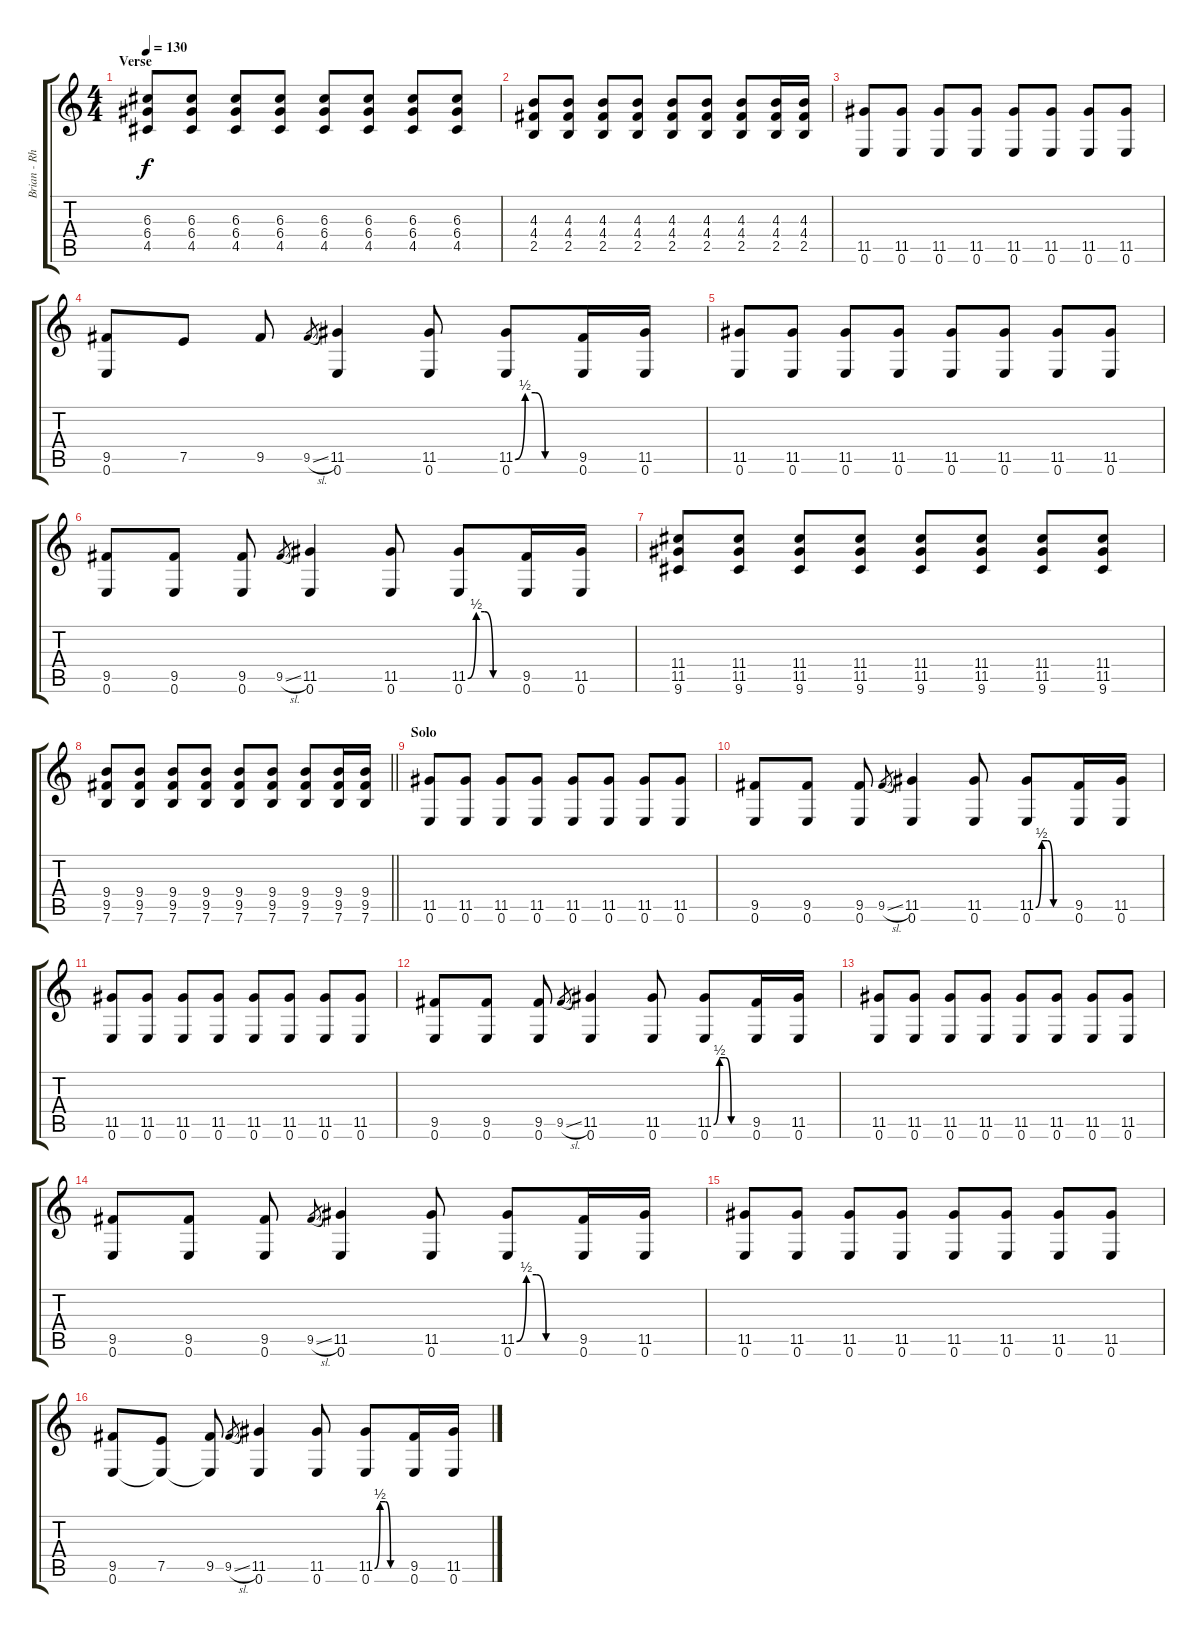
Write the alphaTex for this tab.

\track ("Brian - Rhythm Guitar" "Brian - Rh") {instrument electricguitarjazz}
\staff {score tabs}
\tuning (E4 B3 G3 D3 A2 E2) {hide}
\ts (4 4)
\section ("" "Verse")
\tempo 130
\clef g2
\ks c
(6.3 6.4 4.5).8{dy f} (6.3 6.4 4.5).8 (6.3 6.4 4.5).8 (6.3 6.4 4.5).8 (6.3 6.4 4.5).8 (6.3 6.4 4.5).8 (6.3 6.4 4.5).8 (6.3 6.4 4.5).8 |
(4.3 4.4 2.5).8 (4.3 4.4 2.5).8 (4.3 4.4 2.5).8 (4.3 4.4 2.5).8 (4.3 4.4 2.5).8 (4.3 4.4 2.5).8 (4.3 4.4 2.5).8 (4.3 4.4 2.5).16 (4.3 4.4 2.5).16 |
(11.5 0.6).8 (11.5 0.6).8 (11.5 0.6).8 (11.5 0.6).8 (11.5 0.6).8 (11.5 0.6).8 (11.5 0.6).8 (11.5 0.6).8 |
(9.5 0.6).8 7.5.8 9.5.8 9.5{sl}.8{gr} (11.5 0.6).4 (11.5 0.6).8 (11.5{be (custom 0 0 10 2 20 2 30 0 60 0)} 0.6).8 (9.5 0.6).16 (11.5 0.6).16 |
(11.5 0.6).8 (11.5 0.6).8 (11.5 0.6).8 (11.5 0.6).8 (11.5 0.6).8 (11.5 0.6).8 (11.5 0.6).8 (11.5 0.6).8 |
(9.5 0.6).8 (9.5 0.6).8 (9.5 0.6).8 9.5{sl}.8{gr} (11.5 0.6).4 (11.5 0.6).8 (11.5{be (custom 0 0 10 2 20 2 30 0 60 0)} 0.6).8 (9.5 0.6).16 (11.5 0.6).16 |
(11.4 11.5 9.6).8 (11.4 11.5 9.6).8 (11.4 11.5 9.6).8 (11.4 11.5 9.6).8 (11.4 11.5 9.6).8 (11.4 11.5 9.6).8 (11.4 11.5 9.6).8 (11.4 11.5 9.6).8 |
\barLineRight lightlight
(9.4 9.5 7.6).8 (9.4 9.5 7.6).8 (9.4 9.5 7.6).8 (9.4 9.5 7.6).8 (9.4 9.5 7.6).8 (9.4 9.5 7.6).8 (9.4 9.5 7.6).8 (9.4 9.5 7.6).16 (9.4 9.5 7.6).16 |
\section ("" "Solo")
(11.5 0.6).8 (11.5 0.6).8 (11.5 0.6).8 (11.5 0.6).8 (11.5 0.6).8 (11.5 0.6).8 (11.5 0.6).8 (11.5 0.6).8 |
(9.5 0.6).8 (9.5 0.6).8 (9.5 0.6).8 9.5{sl}.8{gr} (11.5 0.6).4 (11.5 0.6).8 (11.5{be (custom 0 0 10 2 20 2 30 0 60 0)} 0.6).8 (9.5 0.6).16 (11.5 0.6).16 |
(11.5 0.6).8 (11.5 0.6).8 (11.5 0.6).8 (11.5 0.6).8 (11.5 0.6).8 (11.5 0.6).8 (11.5 0.6).8 (11.5 0.6).8 |
(9.5 0.6).8 (9.5 0.6).8 (9.5 0.6).8 9.5{sl}.8{gr} (11.5 0.6).4 (11.5 0.6).8 (11.5{be (custom 0 0 10 2 20 2 30 0 60 0)} 0.6).8 (9.5 0.6).16 (11.5 0.6).16 |
(11.5 0.6).8 (11.5 0.6).8 (11.5 0.6).8 (11.5 0.6).8 (11.5 0.6).8 (11.5 0.6).8 (11.5 0.6).8 (11.5 0.6).8 |
(9.5 0.6).8 (9.5 0.6).8 (9.5 0.6).8 9.5{sl}.8{gr} (11.5 0.6).4 (11.5 0.6).8 (11.5{be (custom 0 0 10 2 20 2 30 0 60 0)} 0.6).8 (9.5 0.6).16 (11.5 0.6).16 |
(11.5 0.6).8 (11.5 0.6).8 (11.5 0.6).8 (11.5 0.6).8 (11.5 0.6).8 (11.5 0.6).8 (11.5 0.6).8 (11.5 0.6).8 |
(9.5 0.6).8 (7.5 0.6{t}).8 (9.5 0.6{t}).8 9.5{sl}.8{gr} (11.5 0.6).4 (11.5 0.6).8 (11.5{be (custom 0 0 10 2 20 2 30 0 60 0)} 0.6).8 (9.5 0.6).16 (11.5 0.6).16
